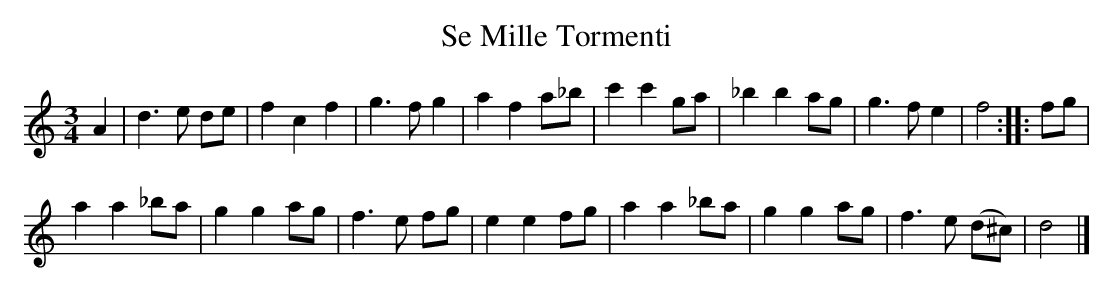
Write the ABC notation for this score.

X:1
T:Se Mille Tormenti
M:3/4
K:Ddor
A2|d3e de|f2c2f2|g3fg2|a2f2a_b|c'2c'2ga|_b2b2ag|g3fe2|f4:||:fg|
a2a2_ba|g2g2ag|f3e fg|e2e2fg|a2a2_ba|g2g2ag|f3e (d^c)|d4|]
